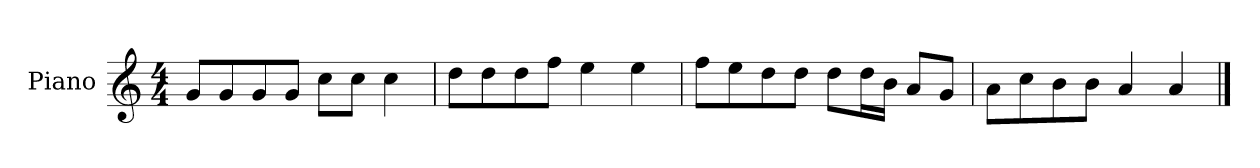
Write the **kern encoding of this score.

**kern
*part1
*staff1
*I"Piano
*I'P-no
*clefG2
*k[]
*M4/4
*MM90
=1
8g/L
8g/
8g/
8g/J
8cc\L
8cc\J
4cc\
=2
8dd\L
8dd\
8dd\
8ff\J
4ee\
4ee\
=3
8ff\L
8ee\
8dd\
8dd\J
8dd\L
16dd\L
16b\JJ
8a/L
8g/J
=4
8a\L
8cc\
8b\
8b\J
4a/
4a/
==
*-
